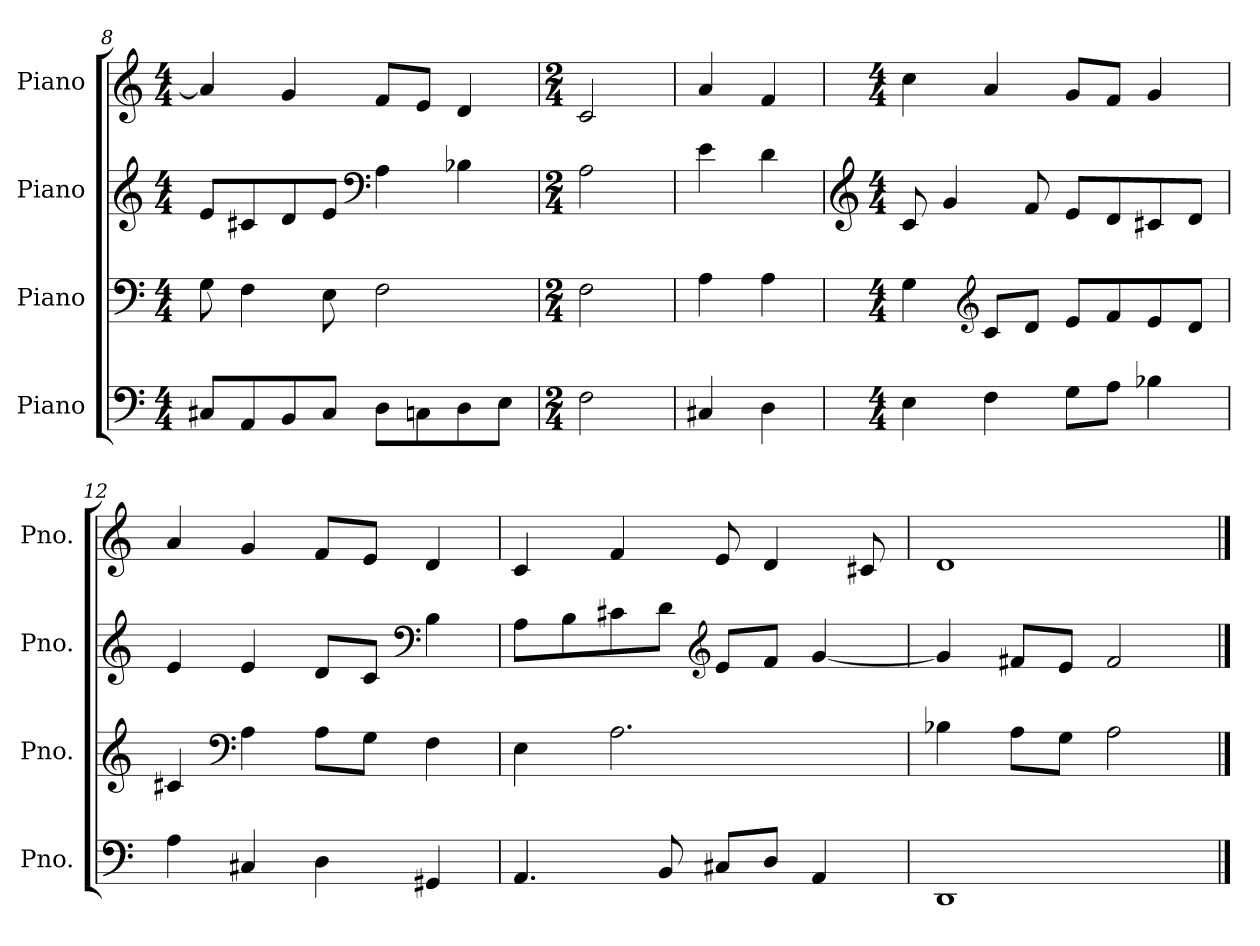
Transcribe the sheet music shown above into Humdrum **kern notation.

**kern	**kern	**kern	**kern
*part4	*part3	*part2	*part1
*staff4	*staff3	*staff2	*staff1
*I"Piano	*I"Piano	*I"Piano	*I"Piano
*I'Pno.	*I'Pno.	*I'Pno.	*I'Pno.
*clefF4	*clefF4	*clefG2	*clefG2
*k[]	*k[]	*k[]	*k[]
*M4/4	*M4/4	*M4/4	*M4/4
=8	=8	=8	=8
8C#X/L	8G\	8e/L	4a/]
8AA/	4F\	8c#X/	.
8BB/	.	8d/	4g/
8C#/J	8E\	8e/J	.
*	*	*clefF4	*
8D\L	2F\	4A\	8f/L
8Cn\	.	.	8e/J
8D\	.	4B-X\	4d/
8E\J	.	.	.
=9	=9	=9	=9
*M2/4	*M2/4	*M2/4	*M2/4
2F\	2F\	2A\	2c/
=10	=10	=10	=10
4C#X/	4A\	4e\	4a/
4D\	4A\	4d\	4f/
!!LO:LB:g=z
=11	=11	=11	=11
*	*	*clefG2	*
*M4/4	*M4/4	*M4/4	*M4/4
4E\	4G\	8c/	4cc\
.	.	4g/	.
*	*clefG2	*	*
4F\	8c/L	.	4a/
.	8d/J	8f/	.
8G\L	8e/L	8e/L	8g/L
8A\J	8f/	8d/	8f/J
4B-X\	8e/	8c#X/	4g/
.	8d/J	8d/J	.
=12	=12	=12	=12
4A\	4c#X/	4e/	4a/
*	*clefF4	*	*
4C#X/	4A\	4e/	4g/
4D\	8A\L	8d/L	8f/L
.	8G\J	8c/J	8e/J
*	*	*clefF4	*
4GG#X/	4F\	4B\	4d/
=13	=13	=13	=13
4.AA/	4E\	8A\L	4c/
.	.	8B\	.
.	2.A\	8c#X\	4f/
8BB/	.	8d\J	.
*	*	*clefG2	*
8C#X/L	.	8e/L	8e/
8D/J	.	8f/J	4d/
4AA/	.	[4g/	.
.	.	.	8c#X/
=14	=14	=14	=14
1DD	4B-X\	4g/]	1d
.	8A\L	8f#X/L	.
.	8G\J	8e/J	.
.	2A\	2f#/	.
==	==	==	==
*-	*-	*-	*-
